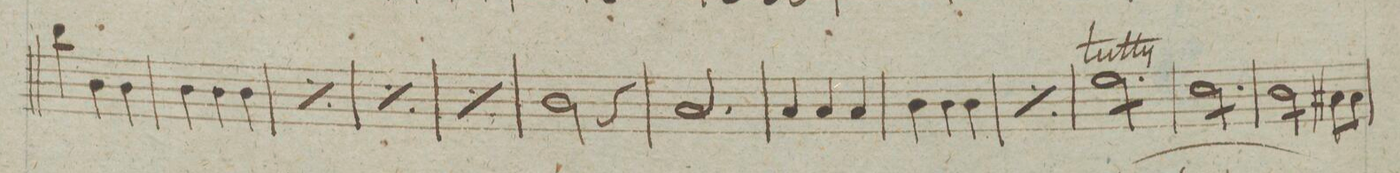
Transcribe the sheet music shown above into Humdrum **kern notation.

**kern	**dynam
*I"Baſso	*
*clefF4	*
*k[f#]	*
*M3/4	*
4d\	.
4D\	.
4D\	.
=22	=22
4D\	.
4D\	.
4D\	.
=23	=23
*rep	*
4D\	.
4D\	.
4D\	.
*Xrep	*
=24	=24
*rep	*
4D\	.
4D\	.
4D\	.
*Xrep	*
=25	=25
*rep	*
4D\	.
4D\	.
4D\	.
*Xrep	*
=26	=26
2D\	.
4r	.
=27	=27
2.C/	.
=28	=28
4C/	.
4C/	.
4C/	.
=29	=29
4D\	.
4D\	.
4D\	.
=30	=30
*rep	*
4D\	.
4D\	.
4D\	.
*Xrep	*
=31	=31
*tremolo	*
8G\L	.
8G\	.
8G\	.
8G\	.
8G\	.
8G\J	.
=32	=32
8E\L	.
8E\	.
8E\	.
8E\	.
8E\	.
8E\J	.
=33	=33
8D\L	.
8D\	.
8D\	.
8D\J	.
*Xtremolo	*
8C#X\L	.
8C#\J	.
=34	=34
*-	*-
